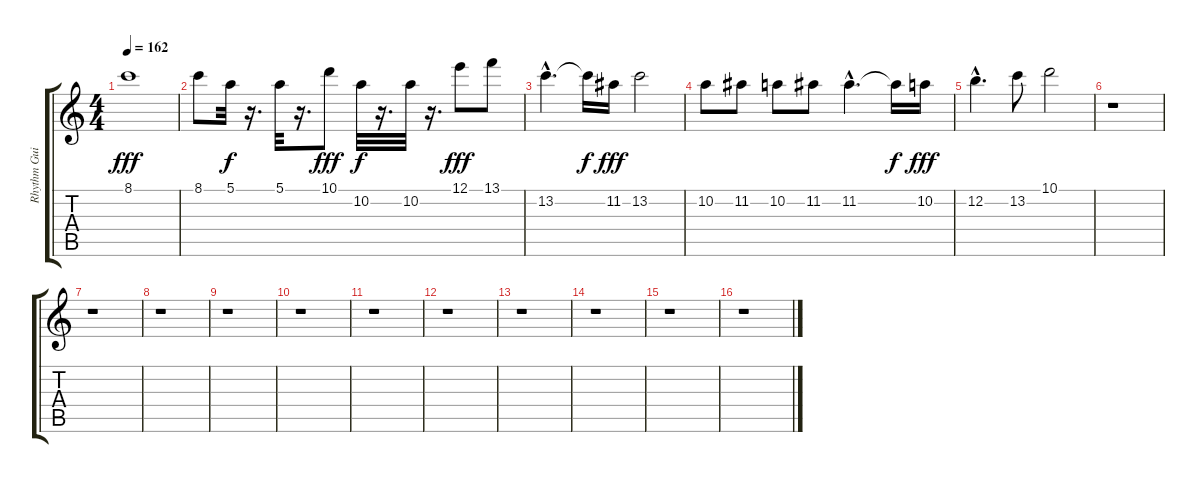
\track ("Rhythm Guitar" "Rhythm Gui") {instrument distortionguitar}
\staff {score tabs}
\tuning (E4 B3 G3 D3 A2 E2) {hide}
\ts (4 4)
\tempo 162
\clef g2
\ks c
8.1.1{dy fff} |
8.1.8 5.1.32{dy f} r.16{d} 5.1.32 r.16{d} 10.1.8{dy fff} 10.2.32{dy f} r.16{d} 10.2.32 r.16{d} 12.1.8{dy fff} 13.1.8 |
13.2{hac}.4{d} 13.2{t}.16{dy f} 11.2.16{dy fff} 13.2.2 |
10.2.8 11.2.8 10.2.8 11.2.8 11.2{hac}.4{d} 11.2{t}.16{dy f} 10.2.16{dy fff} |
12.2{hac}.4{d} 13.2.8 10.1.2 |
r.1 |
r.1 |
r.1 |
r.1 |
r.1 |
r.1 |
r.1 |
r.1 |
r.1 |
r.1 |
r.1
